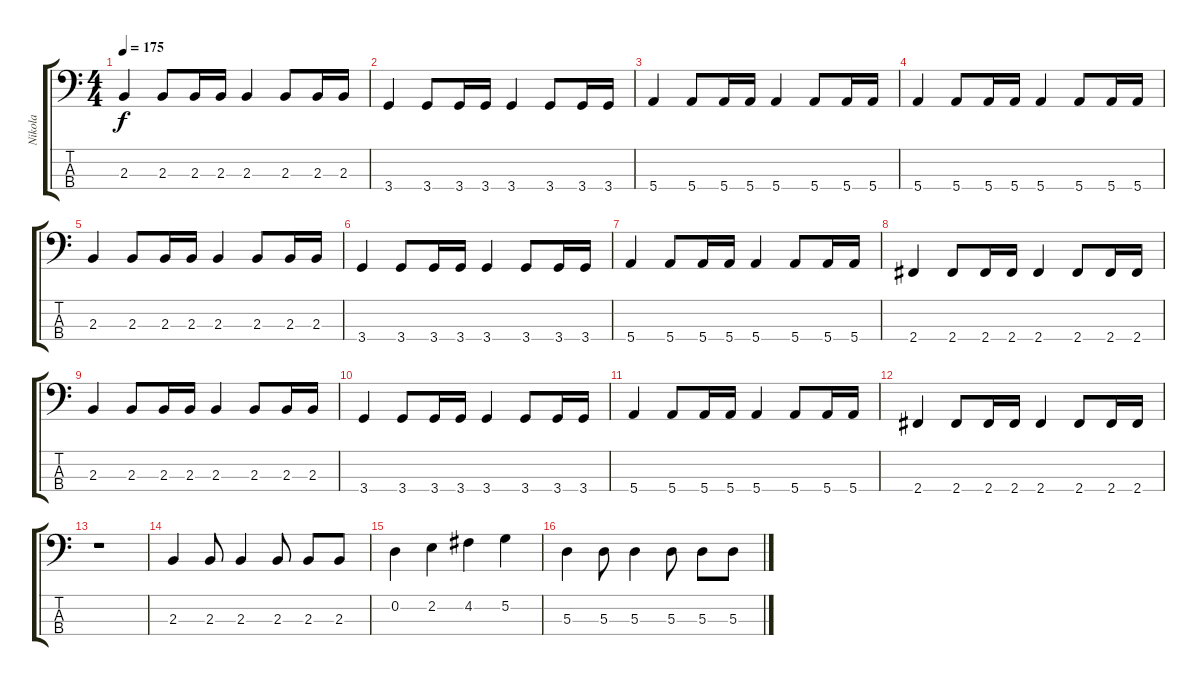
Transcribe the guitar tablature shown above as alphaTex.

\track ("Nikola" "Nikola") {instrument electricbasspick}
\staff {score tabs}
\tuning (G2 D2 A1 E1) {hide}
\ts (4 4)
\tempo 175
\clef f4
\ks c
2.3.4{dy f} 2.3.8 2.3.16 2.3.16 2.3.4 2.3.8 2.3.16 2.3.16 |
3.4.4 3.4.8 3.4.16 3.4.16 3.4.4 3.4.8 3.4.16 3.4.16 |
5.4.4 5.4.8 5.4.16 5.4.16 5.4.4 5.4.8 5.4.16 5.4.16 |
5.4.4 5.4.8 5.4.16 5.4.16 5.4.4 5.4.8 5.4.16 5.4.16 |
2.3.4 2.3.8 2.3.16 2.3.16 2.3.4 2.3.8 2.3.16 2.3.16 |
3.4.4 3.4.8 3.4.16 3.4.16 3.4.4 3.4.8 3.4.16 3.4.16 |
5.4.4 5.4.8 5.4.16 5.4.16 5.4.4 5.4.8 5.4.16 5.4.16 |
2.4.4 2.4.8 2.4.16 2.4.16 2.4.4 2.4.8 2.4.16 2.4.16 |
2.3.4 2.3.8 2.3.16 2.3.16 2.3.4 2.3.8 2.3.16 2.3.16 |
3.4.4 3.4.8 3.4.16 3.4.16 3.4.4 3.4.8 3.4.16 3.4.16 |
5.4.4 5.4.8 5.4.16 5.4.16 5.4.4 5.4.8 5.4.16 5.4.16 |
2.4.4 2.4.8 2.4.16 2.4.16 2.4.4 2.4.8 2.4.16 2.4.16 |
r.1 |
2.3.4 2.3.8 2.3.4 2.3.8 2.3.8 2.3.8 |
0.2.4 2.2.4 4.2.4 5.2.4 |
5.3.4 5.3.8 5.3.4 5.3.8 5.3.8 5.3.8
